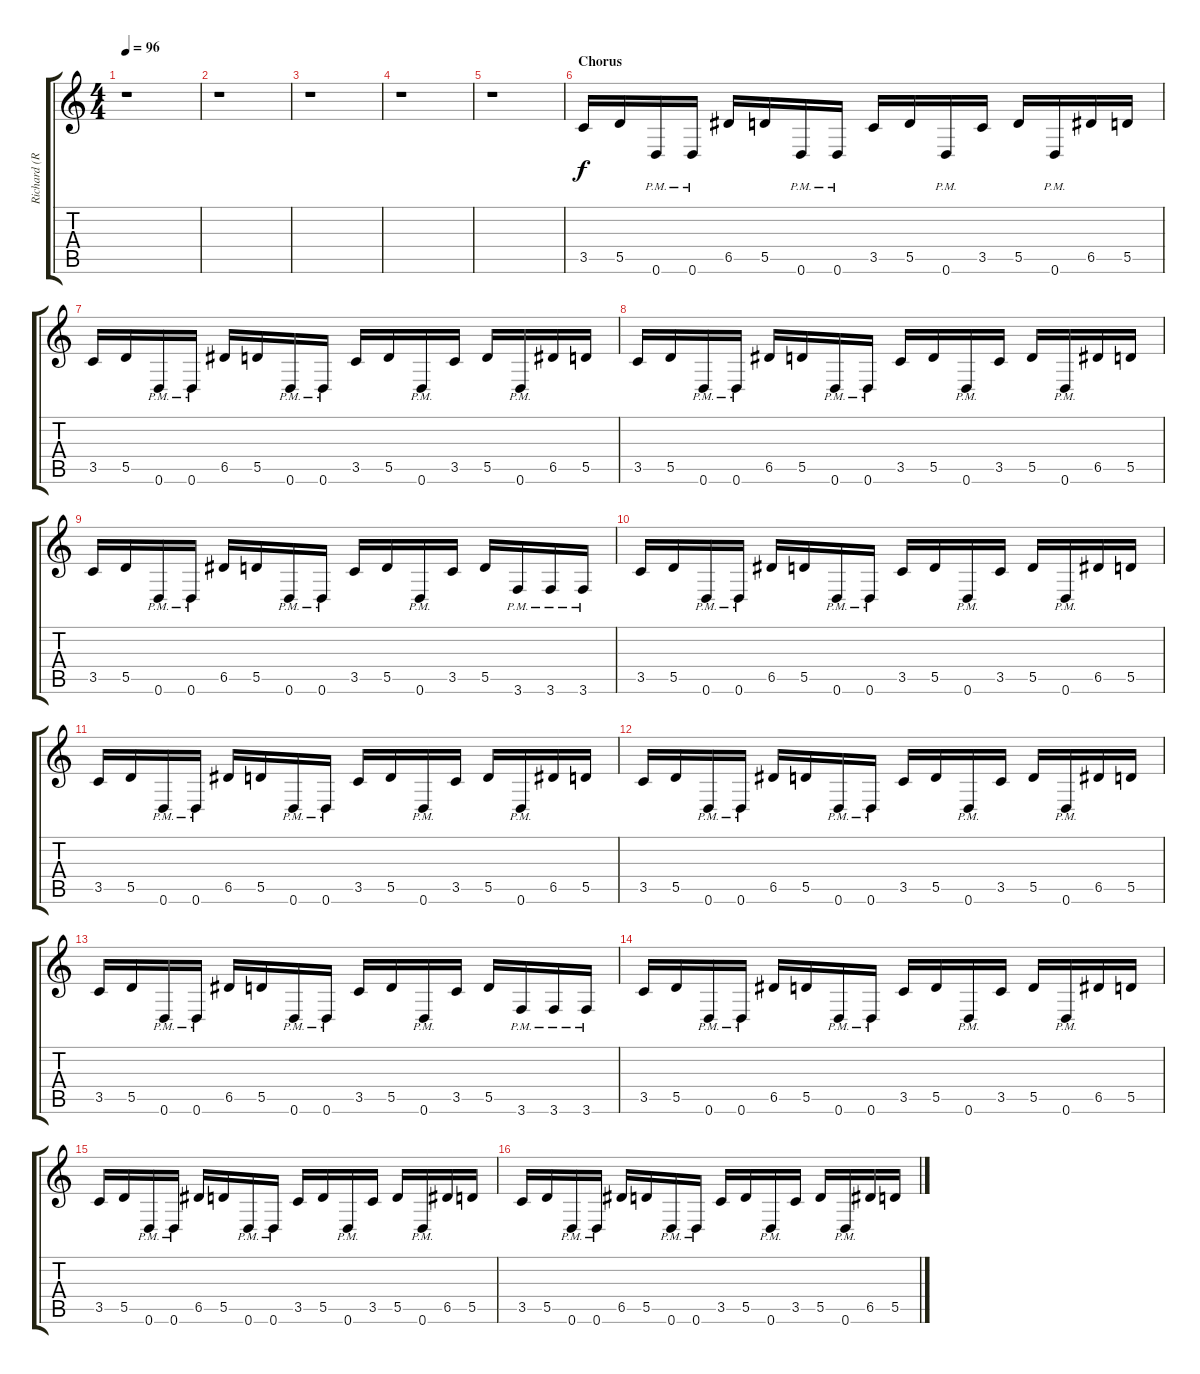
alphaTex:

\track ("Richard (Rythm)" "Richard (R") {instrument distortionguitar}
\staff {score tabs}
\tuning (E4 B3 G3 D3 A2 D2) {hide}
\ts (4 4)
\tempo 96
\clef g2
\ks c
r.1{dy f} |
r.1 |
r.1 |
r.1 |
r.1 |
\section ("" "Chorus")
3.5.16 5.5.16 0.6{pm}.16 0.6{pm}.16 6.5.16 5.5.16 0.6{pm}.16 0.6{pm}.16 3.5.16 5.5.16 0.6{pm}.16 3.5.16 5.5.16 0.6{pm}.16 6.5.16 5.5.16 |
3.5.16 5.5.16 0.6{pm}.16 0.6{pm}.16 6.5.16 5.5.16 0.6{pm}.16 0.6{pm}.16 3.5.16 5.5.16 0.6{pm}.16 3.5.16 5.5.16 0.6{pm}.16 6.5.16 5.5.16 |
3.5.16 5.5.16 0.6{pm}.16 0.6{pm}.16 6.5.16 5.5.16 0.6{pm}.16 0.6{pm}.16 3.5.16 5.5.16 0.6{pm}.16 3.5.16 5.5.16 0.6{pm}.16 6.5.16 5.5.16 |
3.5.16 5.5.16 0.6{pm}.16 0.6{pm}.16 6.5.16 5.5.16 0.6{pm}.16 0.6{pm}.16 3.5.16 5.5.16 0.6{pm}.16 3.5.16 5.5.16 3.6{pm}.16 3.6{pm}.16 3.6{pm}.16 |
3.5.16 5.5.16 0.6{pm}.16 0.6{pm}.16 6.5.16 5.5.16 0.6{pm}.16 0.6{pm}.16 3.5.16 5.5.16 0.6{pm}.16 3.5.16 5.5.16 0.6{pm}.16 6.5.16 5.5.16 |
3.5.16 5.5.16 0.6{pm}.16 0.6{pm}.16 6.5.16 5.5.16 0.6{pm}.16 0.6{pm}.16 3.5.16 5.5.16 0.6{pm}.16 3.5.16 5.5.16 0.6{pm}.16 6.5.16 5.5.16 |
3.5.16 5.5.16 0.6{pm}.16 0.6{pm}.16 6.5.16 5.5.16 0.6{pm}.16 0.6{pm}.16 3.5.16 5.5.16 0.6{pm}.16 3.5.16 5.5.16 0.6{pm}.16 6.5.16 5.5.16 |
3.5.16 5.5.16 0.6{pm}.16 0.6{pm}.16 6.5.16 5.5.16 0.6{pm}.16 0.6{pm}.16 3.5.16 5.5.16 0.6{pm}.16 3.5.16 5.5.16 3.6{pm}.16 3.6{pm}.16 3.6{pm}.16 |
3.5.16 5.5.16 0.6{pm}.16 0.6{pm}.16 6.5.16 5.5.16 0.6{pm}.16 0.6{pm}.16 3.5.16 5.5.16 0.6{pm}.16 3.5.16 5.5.16 0.6{pm}.16 6.5.16 5.5.16 |
3.5.16 5.5.16 0.6{pm}.16 0.6{pm}.16 6.5.16 5.5.16 0.6{pm}.16 0.6{pm}.16 3.5.16 5.5.16 0.6{pm}.16 3.5.16 5.5.16 0.6{pm}.16 6.5.16 5.5.16 |
3.5.16 5.5.16 0.6{pm}.16 0.6{pm}.16 6.5.16 5.5.16 0.6{pm}.16 0.6{pm}.16 3.5.16 5.5.16 0.6{pm}.16 3.5.16 5.5.16 0.6{pm}.16 6.5.16 5.5.16
